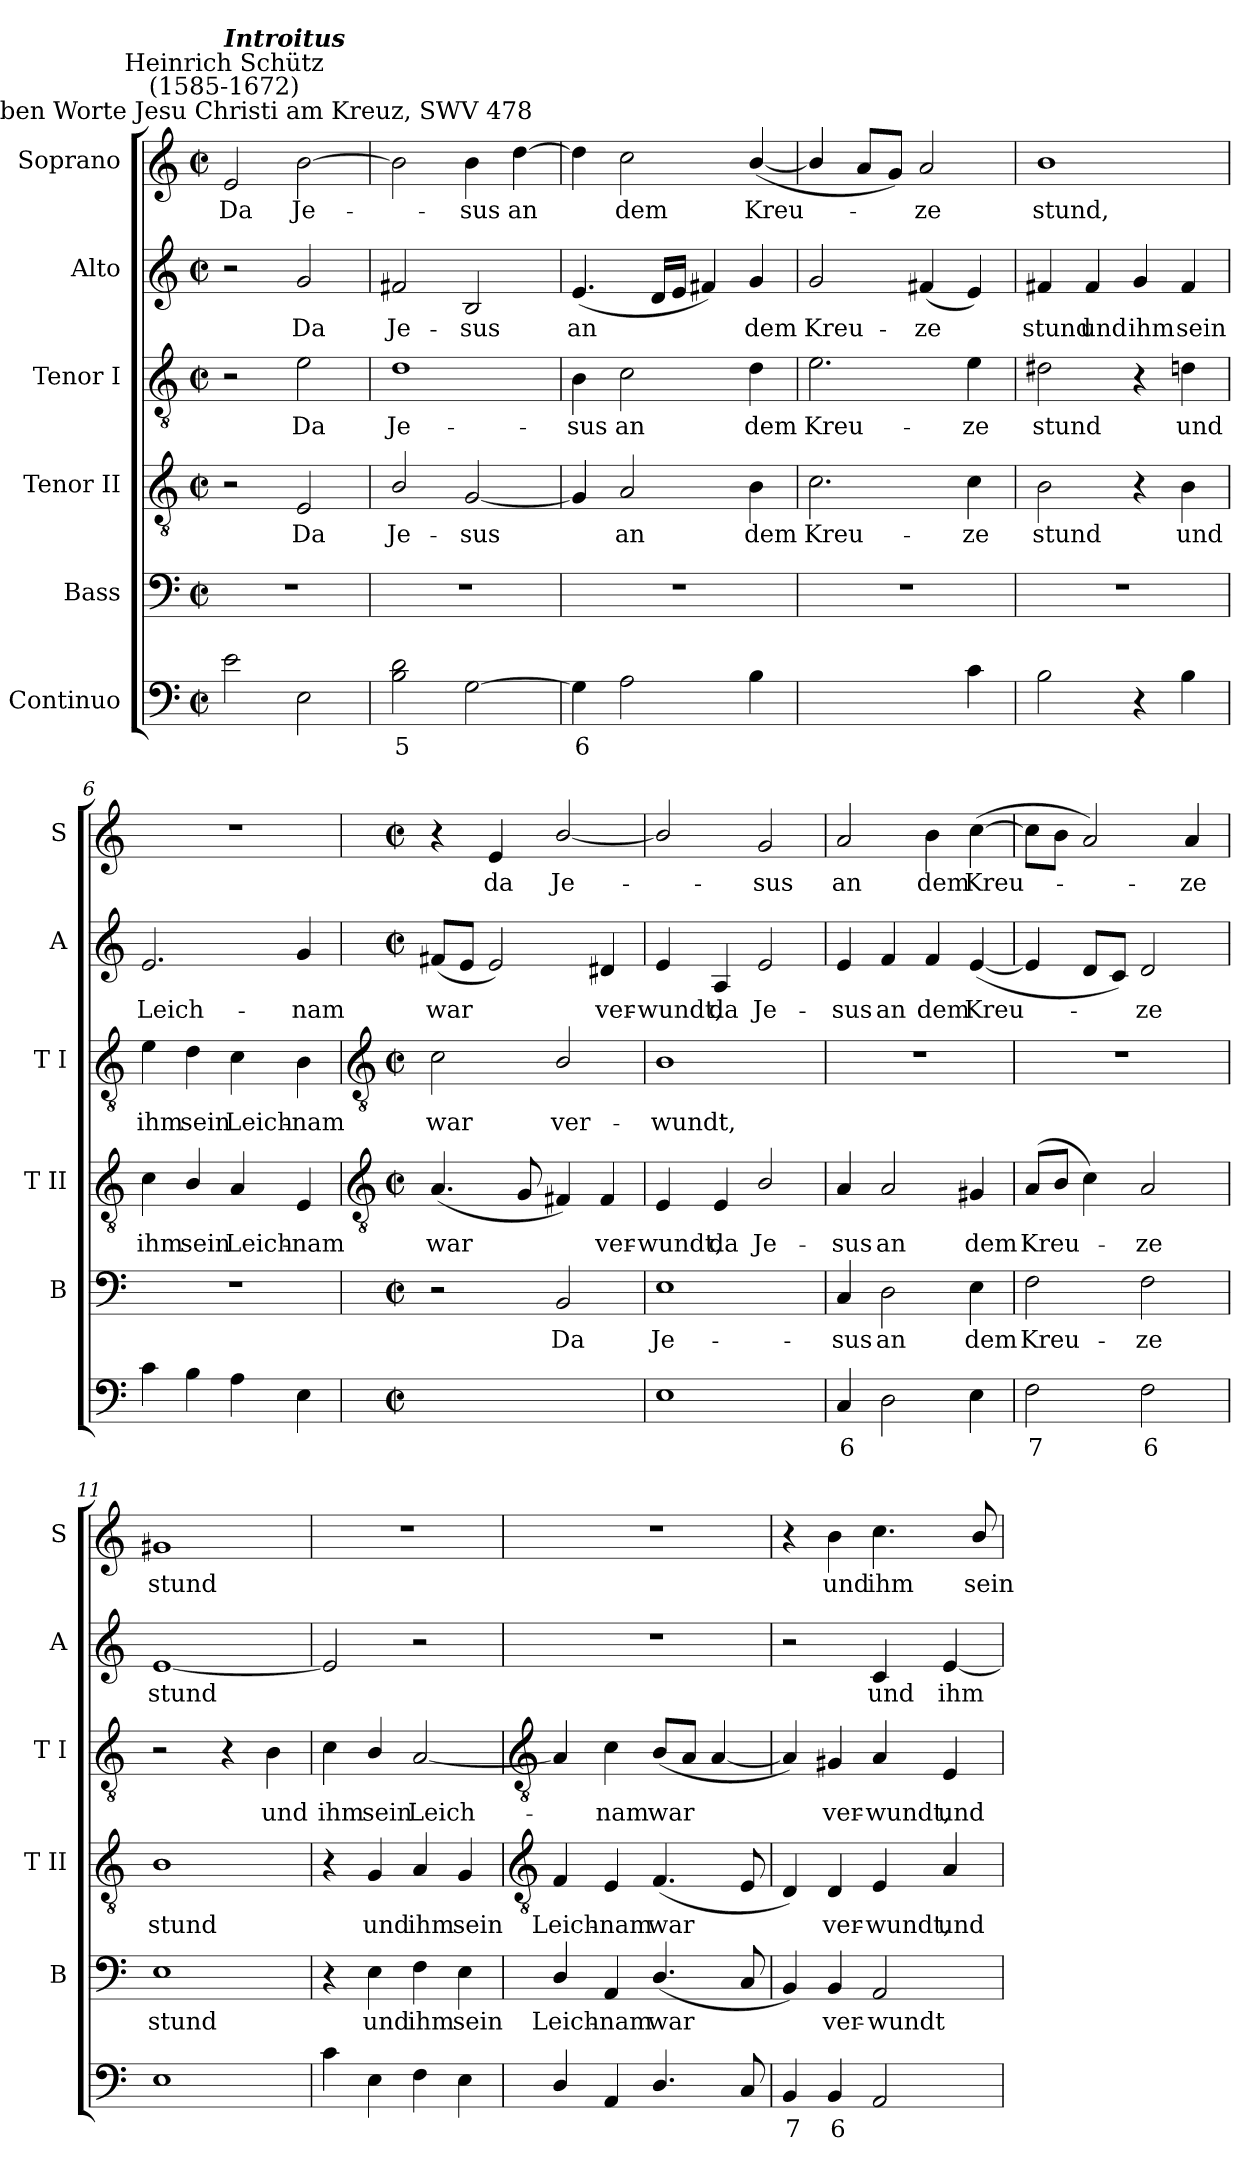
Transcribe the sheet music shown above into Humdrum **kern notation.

**kern	**text	**kern	**text	**kern	**text	**kern	**text	**kern	**text	**kern	**text
*part6	*part6	*part5	*part5	*part4	*part4	*part3	*part3	*part2	*part2	*part1	*part1
*staff6	*staff6	*staff5	*staff5	*staff4	*staff4	*staff3	*staff3	*staff2	*staff2	*staff1	*staff1
*I"Continuo	*	*I"Bass	*	*I"Tenor II	*	*I"Tenor I	*	*I"Alto	*	*I"Soprano	*
*	*	*I'B	*	*I'T II	*	*I'T I	*	*I'A	*	*I'S	*
*clefF4	*	*clefF4	*	*clefGv2	*	*clefGv2	*	*clefG2	*	*clefG2	*
*k[]	*	*k[]	*	*k[]	*	*k[]	*	*k[]	*	*k[]	*
*C:	*	*C:	*	*C:	*	*C:	*	*C:	*	*C:	*
*M2/2	*	*M2/2	*	*M2/2	*	*M2/2	*	*M2/2	*	*M2/2	*
*met(c|)	*	*met(c|)	*	*met(c|)	*	*met(c|)	*	*met(c|)	*	*met(c|)	*
=1	=1	=1	=1	=1	=1	=1	=1	=1	=1	=1	=1
!	!	!	!	!	!	!	!	!	!	!LO:TX:a:cj:t=Die sieben Worte Jesu Christi am Kreuz, SWV 478	!
!	!	!	!	!	!	!	!	!	!	!LO:TX:a:cj:t=Heinrich Schütz\n(1585-1672)	!
!	!	!	!	!	!	!	!	!	!	!LO:TX:a:Bi:t=Introitus	!
!	!	!	!	!	!	!	!	!	!	!	!LO:LY:b
2e	.	1r	.	2r	.	2r	.	2r	.	2e	Da
!	!	!	!	!	!LO:LY:b	!	!LO:LY:b	!	!LO:LY:b	!	!LO:LY:b
2E	.	.	.	2E	Da	2e	Da	2g	Da	[2b	Je-
=2	=2	=2	=2	=2	=2	=2	=2	=2	=2	=2	=2
!	!LO:LY:b	!	!	!	!LO:LY:b	!	!LO:LY:b	!	!LO:LY:b	!	!
2B 2d	5	1r	.	2B/	Je-	1d	Je-	2f#X	Je-	2b]	.
!	!	!	!	!	!LO:LY:b	!	!	!	!LO:LY:b	!	!LO:LY:b
[2G	.	.	.	[2G	-sus	.	.	2B	-sus	4b	sus
!	!	!	!	!	!	!	!	!	!	!	!LO:LY:b
.	.	.	.	.	.	.	.	.	.	[4dd	an
=3	=3	=3	=3	=3	=3	=3	=3	=3	=3	=3	=3
!	!LO:LY:b	!	!	!	!	!	!LO:LY:b	!	!LO:LY:b	!	!
4G]	6	1r	.	4G]	.	4B	-sus	(<4.e	an	4dd]	.
!	!	!	!	!	!LO:LY:b	!	!LO:LY:b	!	!	!	!LO:LY:b
2A	.	.	.	2A	an	2c	an	.	.	2cc	dem
.	.	.	.	.	.	.	.	16dLL	.	.	.
.	.	.	.	.	.	.	.	16eJJ	.	.	.
.	.	.	.	.	.	.	.	4f#X)	.	.	.
!	!	!	!	!	!LO:LY:b	!	!LO:LY:b	!	!LO:LY:b	!	!LO:LY:b
4B	.	.	.	4B	dem	4d	dem	4g	dem	(<[4b/	Kreu-
=4	=4	=4	=4	=4	=4	=4	=4	=4	=4	=4	=4
!	!LO:LY:b	!	!	!	!LO:LY:b	!	!LO:LY:b	!	!LO:LY:b	!	!
[2cyy	7	1r	.	2.c	Kreu-	2.e	Kreu-	2g	Kreu-	4b/]	.
.	.	.	.	.	.	.	.	.	.	8aL	.
.	.	.	.	.	.	.	.	.	.	8gJ)	.
!	!LO:LY:b	!	!	!	!	!	!	!	!LO:LY:b	!	!LO:LY:b
4cyy]	6	.	.	.	.	.	.	(<4f#X	-ze	2a	ze
!	!	!	!	!	!LO:LY:b	!	!LO:LY:b	!	!	!	!
4c	.	.	.	4c	-ze	4e	-ze	4e)	.	.	.
=5	=5	=5	=5	=5	=5	=5	=5	=5	=5	=5	=5
!	!	!	!	!	!LO:LY:b	!	!LO:LY:b	!	!LO:LY:b	!	!LO:LY:b
2B	.	1r	.	2B	stund	2d#X	stund	4f#X	stund	1b	stund,
!	!	!	!	!	!	!	!	!	!LO:LY:b	!	!
.	.	.	.	.	.	.	.	4f#	und	.	.
!	!	!	!	!	!	!	!	!	!LO:LY:b	!	!
4r	.	.	.	4r	.	4r	.	4g	ihm	.	.
!	!	!	!	!	!LO:LY:b	!	!LO:LY:b	!	!LO:LY:b	!	!
4B	.	.	.	4B	und	4dn	und	4f#	sein	.	.
=6	=6	=6	=6	=6	=6	=6	=6	=6	=6	=6	=6
!	!	!	!	!	!LO:LY:b	!	!LO:LY:b	!	!LO:LY:b	!	!
4c	.	1r	.	4c	ihm	4e	ihm	2.e	Leich-	1r	.
!	!	!	!	!	!LO:LY:b	!	!LO:LY:b	!	!	!	!
4B	.	.	.	4B/	sein	4d	sein	.	.	.	.
!	!	!	!	!	!LO:LY:b	!	!LO:LY:b	!	!	!	!
4A	.	.	.	4A	Leich-	4c	Leich-	.	.	.	.
!	!	!	!	!	!LO:LY:b	!	!LO:LY:b	!	!LO:LY:b	!	!
4E	.	.	.	4E	-nam	4B	-nam	4g	-nam	.	.
!!LO:LB:g=z
=7	=7	=7	=7	=7	=7	=7	=7	=7	=7	=7	=7
*	*	*	*	*clefGv2	*	*clefGv2	*	*	*	*	*
*M2/2	*	*M2/2	*	*M2/2	*	*M2/2	*	*M2/2	*	*M2/2	*
*met(c|)	*	*met(c|)	*	*met(c|)	*	*met(c|)	*	*met(c|)	*	*met(c|)	*
!	!LO:LY:b	!	!	!	!LO:LY:b	!	!LO:LY:b	!	!LO:LY:b	!	!
[4Ayy	6	2r	.	(<4.A	war	2c	war	(<8f#XL	war	4r	.
.	.	.	.	.	.	.	.	8eJ	.	.	.
!	!LO:LY:b	!	!	!	!	!	!	!	!	!	!LO:LY:b
8A\Lyy]	5	.	.	.	.	.	.	2e)	.	4e	da
8G\J	.	.	.	8G	.	.	.	.	.	.	.
!	!LO:LY:b	!	!LO:LY:b	!	!	!	!LO:LY:b	!	!	!	!LO:LY:b
[4BByy	4	2BB	Da	4F#X)	.	2B/	ver-	.	.	[2b/	Je-
!	!	!	!	!	!LO:LY:b	!	!	!	!LO:LY:b	!	!
4BByy]	.	.	.	4F#	ver-	.	.	4d#X	ver-	.	.
=8	=8	=8	=8	=8	=8	=8	=8	=8	=8	=8	=8
!	!	!	!LO:LY:b	!	!LO:LY:b	!	!LO:LY:b	!	!LO:LY:b	!	!
1E	.	1E	Je-	4E	-wundt,	1B	-wundt,	4e	-wundt,	2b/]	.
!	!	!	!	!	!LO:LY:b	!	!	!	!LO:LY:b	!	!
.	.	.	.	4E	da	.	.	4A	da	.	.
!	!	!	!	!	!LO:LY:b	!	!	!	!LO:LY:b	!	!LO:LY:b
.	.	.	.	2B/	Je-	.	.	2e	Je-	2g	sus
=9	=9	=9	=9	=9	=9	=9	=9	=9	=9	=9	=9
!	!LO:LY:b	!	!LO:LY:b	!	!LO:LY:b	!	!	!	!LO:LY:b	!	!LO:LY:b
4C	6	4C	-sus	4A	-sus	1r	.	4e	-sus	2a	an
!	!	!	!LO:LY:b	!	!LO:LY:b	!	!	!	!LO:LY:b	!	!
2D	.	2D	an	2A	an	.	.	4f	an	.	.
!	!	!	!	!	!	!	!	!	!LO:LY:b	!	!LO:LY:b
.	.	.	.	.	.	.	.	4f	dem	4b	dem
!	!	!	!LO:LY:b	!	!LO:LY:b	!	!	!	!LO:LY:b	!	!LO:LY:b
4E	.	4E	dem	4G#X	dem	.	.	(<[4e	Kreu-	(>[4cc	Kreu-
=10	=10	=10	=10	=10	=10	=10	=10	=10	=10	=10	=10
!	!LO:LY:b	!	!LO:LY:b	!	!LO:LY:b	!	!	!	!	!	!
2F	7	2F	Kreu-	(<8AL	Kreu-	1r	.	4e]	.	8ccL]	.
.	.	.	.	8BJ	.	.	.	.	.	8bJ	.
.	.	.	.	4c)	.	.	.	8dL	.	2a)	.
.	.	.	.	.	.	.	.	8cJ)	.	.	.
!	!LO:LY:b	!	!LO:LY:b	!	!LO:LY:b	!	!	!	!LO:LY:b	!	!
2F	6	2F	-ze	2A	ze	.	.	2d	ze	.	.
!	!	!	!	!	!	!	!	!	!	!	!LO:LY:b
.	.	.	.	.	.	.	.	.	.	4a	ze
=11	=11	=11	=11	=11	=11	=11	=11	=11	=11	=11	=11
!	!	!	!LO:LY:b	!	!LO:LY:b	!	!	!	!LO:LY:b	!	!LO:LY:b
1E	.	1E	stund	1B	stund	2r	.	[1e	stund	1g#X	stund
.	.	.	.	.	.	4r	.	.	.	.	.
!	!	!	!	!	!	!	!LO:LY:b	!	!	!	!
.	.	.	.	.	.	4B	und	.	.	.	.
=12	=12	=12	=12	=12	=12	=12	=12	=12	=12	=12	=12
!	!	!	!	!	!	!	!LO:LY:b	!	!	!	!
4c	.	4r	.	4r	.	4c	ihm	2e]	.	1r	.
!	!	!	!LO:LY:b	!	!LO:LY:b	!	!LO:LY:b	!	!	!	!
4E	.	4E	und	4G	und	4B/	sein	.	.	.	.
!	!	!	!LO:LY:b	!	!LO:LY:b	!	!LO:LY:b	!	!	!	!
4F	.	4F	ihm	4A	ihm	[2A	Leich-	2r	.	.	.
!	!	!	!LO:LY:b	!	!LO:LY:b	!	!	!	!	!	!
4E	.	4E	sein	4G	sein	.	.	.	.	.	.
!!LO:LB:g=z
=13	=13	=13	=13	=13	=13	=13	=13	=13	=13	=13	=13
*	*	*	*	*clefGv2	*	*clefGv2	*	*	*	*	*
!	!	!	!LO:LY:b	!	!LO:LY:b	!	!	!	!	!	!
4D/	.	4D/	Leich-	4F	Leich-	4A]	.	1r	.	1r	.
!	!	!	!LO:LY:b	!	!LO:LY:b	!	!LO:LY:b	!	!	!	!
4AA	.	4AA	-nam	4E	-nam	4c	nam	.	.	.	.
!	!	!	!LO:LY:b	!	!LO:LY:b	!	!LO:LY:b	!	!	!	!
4.D/	.	(<4.D/	war	(<4.F	war	(<8BL	war	.	.	.	.
.	.	.	.	.	.	8AJ	.	.	.	.	.
.	.	.	.	.	.	[4A	.	.	.	.	.
8C	.	8C	.	8E	.	.	.	.	.	.	.
=14	=14	=14	=14	=14	=14	=14	=14	=14	=14	=14	=14
!	!LO:LY:b	!	!	!	!	!	!	!	!	!	!
4BB	7	4BB)	.	4D)	.	4A])	.	2r	.	4r	.
!	!LO:LY:b	!	!LO:LY:b	!	!LO:LY:b	!	!LO:LY:b	!	!	!	!LO:LY:b
4BB	6	4BB	ver-	4D	ver-	4G#X	ver-	.	.	4b	und
!	!	!	!LO:LY:b	!	!LO:LY:b	!	!LO:LY:b	!	!LO:LY:b	!	!LO:LY:b
2AA	.	2AA	-wundt	4E	-wundt,	4A	-wundt,	4c	und	4.cc	ihm
!	!	!	!	!	!LO:LY:b	!	!LO:LY:b	!	!LO:LY:b	!	!
.	.	.	.	4A	und	4E	und	[4e	ihm	.	.
!	!	!	!	!	!	!	!	!	!	!	!LO:LY:b
.	.	.	.	.	.	.	.	.	.	8b/	sein
=	=	=	=	=	=	=	=	=	=	=	=
*-	*-	*-	*-	*-	*-	*-	*-	*-	*-	*-	*-
